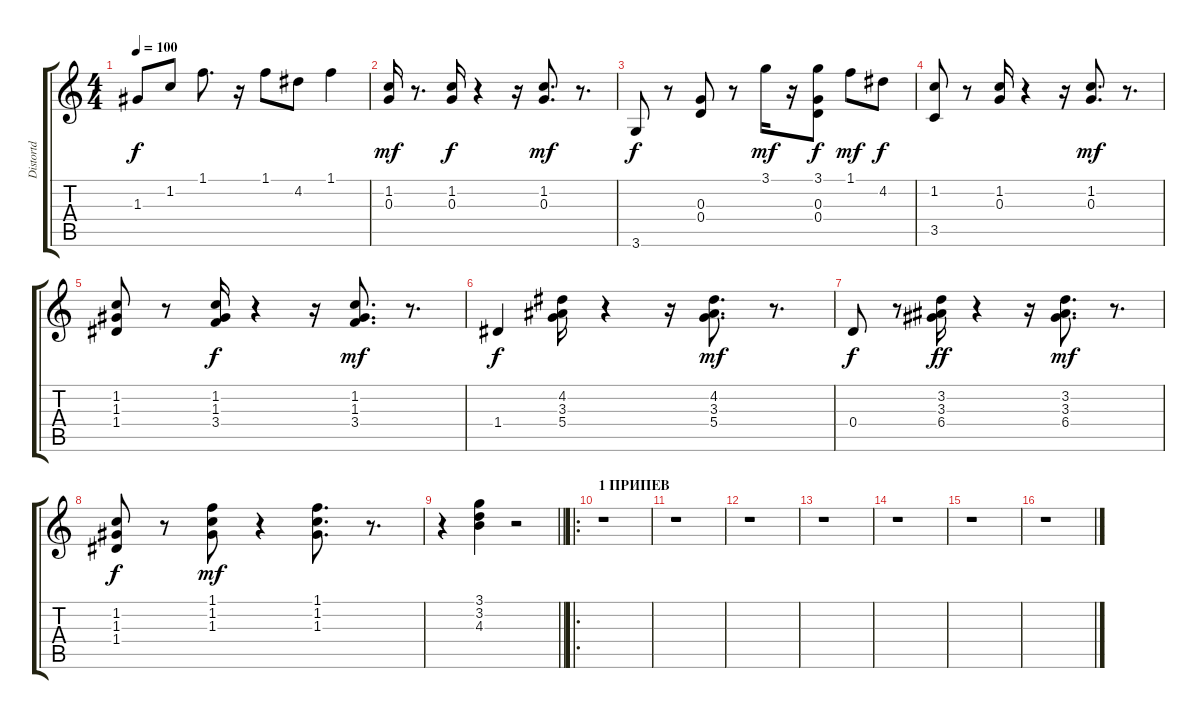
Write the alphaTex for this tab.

\track ("Distortd" "Distortd") {instrument distortionguitar}
\staff {score tabs}
\tuning (E4 B3 G3 D3 A2 E2) {hide}
\ts (4 4)
\tempo 100
\clef g2
\ks c
1.3.8{dy f} 1.2.8 1.1.8{d} r.16 1.1.8 4.2.8 1.1.4 |
(1.2 0.3).16{dy mf} r.8{d} (1.2 0.3).16{dy f} r.4 r.16 (1.2 0.3).8{d dy mf} r.8{d} |
3.6.8{dy f} r.8 (0.3 0.4).8 r.8 3.1.16{dy mf} r.16 (3.1 0.3 0.4).8{dy f} 1.1.8{dy mf} 4.2.8{dy f} |
(1.2 3.5).8 r.8 (1.2 0.3).16 r.4 r.16 (1.2 0.3).8{d dy mf} r.8{d} |
(1.2 1.3 1.4).8 r.8 (1.2 1.3 3.4).16{dy f} r.4 r.16 (1.2 1.3 3.4).8{d dy mf} r.8{d} |
1.4.4{dy f} (4.2 3.3 5.4).16 r.4 r.16 (4.2 3.3 5.4).8{d dy mf} r.8{d} |
0.4.8{dy f} r.8 (3.2 3.3 6.4).16{dy ff} r.4 r.16 (3.2 3.3 6.4).8{d dy mf} r.8{d} |
(1.2 1.3 1.4).8{dy f} r.8 (1.1 1.2 1.3).8{dy mf} r.4 (1.1 1.2 1.3).8{d} r.8{d} |
\barLineRight lightlight
r.4 (3.1 3.2 4.3).4 r.2 |
\ro
\section ("" "1 ПРИПЕВ")
r.1 |
r.1 |
r.1 |
r.1 |
r.1 |
r.1 |
r.1
